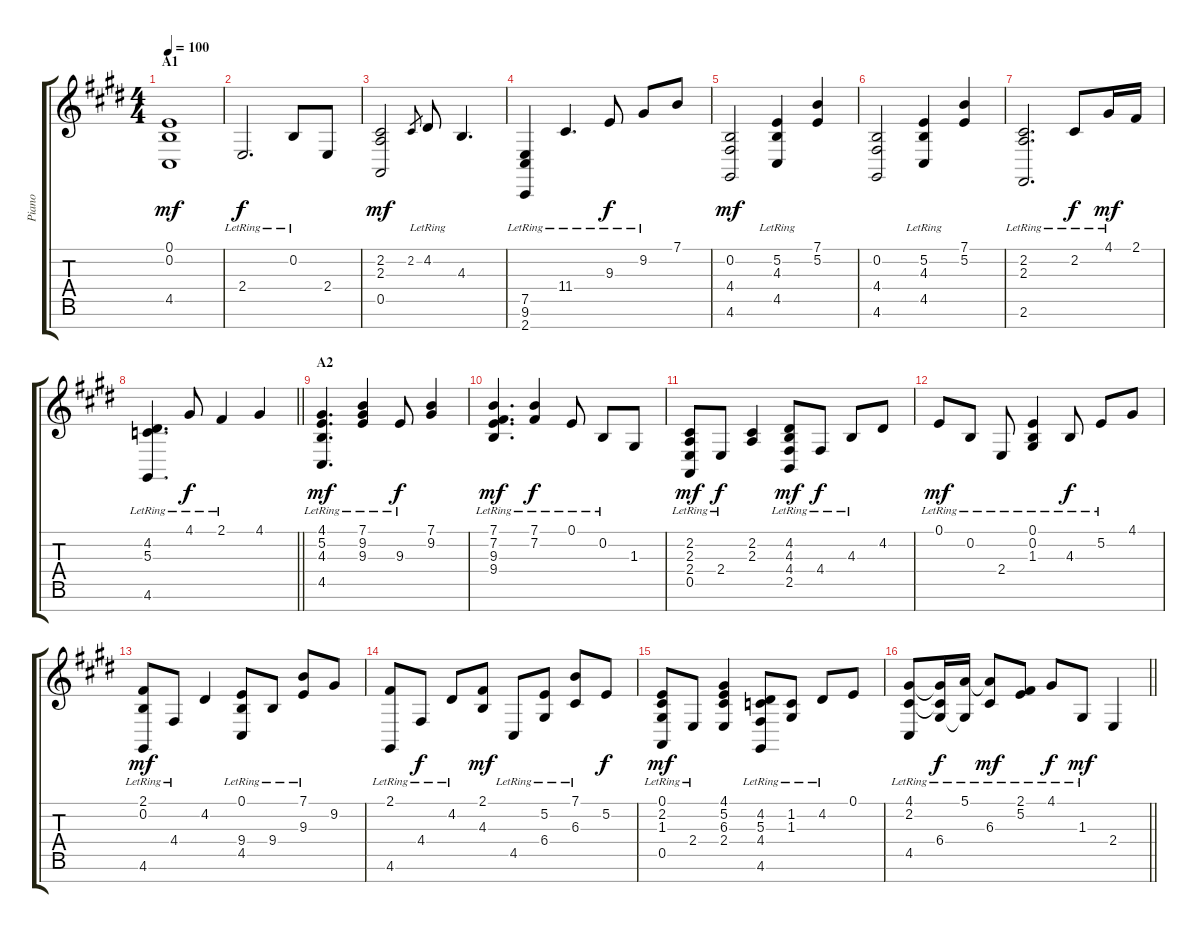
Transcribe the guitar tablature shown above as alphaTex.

\track ("Piano" "Piano") {instrument acousticgrandpiano}
\staff {score tabs}
\tuning (E4 B3 G3 D3 A2 E2 B1) {hide}
\ts (4 4)
\section ("" "A1")
\tempo 100
\clef g2
\ks e
(0.1 0.2 4.5).1{dy mf} |
2.4{lr}.2{d dy f} 0.2{lr}.8 2.4.8 |
(2.2 2.3 0.5).2{dy mf} 2.2.8{gr} 4.2{lr}.8 4.3.4{d} |
(7.5{lr} 9.6{lr} 2.7{lr}).4 11.4{lr}.4{d} 9.3{lr}.8{dy f} 9.2{lr}.8 7.1.8 |
(0.2 4.4 4.6).2{dy mf} (5.2{lr} 4.3{lr} 4.5{lr}).4 (7.1 5.2).4 |
(0.2 4.4 4.6).2 (5.2{lr} 4.3{lr} 4.5{lr}).4 (7.1 5.2).4 |
(2.2{lr} 2.3{lr} 2.6{lr}).2{d} 2.2{lr}.8{dy f} 4.1{lr}.16{dy mf} 2.1.16 |
\barLineRight lightlight
(4.2{lr} 5.3{lr} 4.6{lr}).4{d} 4.1{lr}.8{dy f} 2.1{lr}.4 4.1.4 |
\section ("" "A2")
(4.1{lr} 5.2{lr} 4.3{lr} 4.5{lr}).4{d dy mf} (7.1{lr} 9.2{lr} 9.3{lr}).4 9.3{lr}.8{dy f} (7.1 9.2).4 |
(7.1{lr} 7.2{lr} 9.3{lr} 9.4{lr}).4{d dy mf} (7.1{lr} 7.2{lr}).4{dy f} 0.1{lr}.8 0.2{lr}.8 1.3.8 |
(2.2{lr} 2.3{lr} 2.4{lr} 0.5{lr}).8{dy mf} 2.4{lr}.8{dy f} (2.2 2.3).4 (4.2{lr} 4.3{lr} 4.4{lr} 2.5{lr}).8{dy mf} 4.4{lr}.8{dy f} 4.3{lr}.8 4.2.8 |
0.1{lr}.8{dy mf} 0.2{lr}.8 2.4{lr}.8 (0.1{lr} 0.2{lr} 1.3{lr}).4 4.3{lr}.8{dy f} 5.2{lr}.8 4.1.8 |
(2.1{lr} 0.2{lr} 4.6{lr}).8{dy mf} 4.4{lr}.8 4.2.4 (0.1{lr} 9.4{lr} 4.5{lr}).8 9.4{lr}.8 (7.1{lr} 9.3{lr}).8 9.2.8 |
(2.1{lr} 4.6{lr}).8 4.4{lr}.8{dy f} 4.2{lr}.8 (2.1 4.3).8{dy mf} 4.5{lr}.8 (5.2{lr} 6.4{lr}).8 (7.1{lr} 6.3{lr}).8 5.2.8{dy f} |
(0.1 2.2 1.3 0.5{lr}).8{dy mf} 2.4{lr}.8 (4.1 5.2 6.3 2.4).4 (4.2{lr} 5.3{lr} 4.4{lr} 4.6{lr}).8 (1.2{lr} 1.3{lr}).8 4.2{lr}.8 0.1.8 |
\barLineRight lightlight
(4.1{lr} 2.2{lr} 4.5{lr}).8 (4.1{t} 2.2{t} 6.4{lr}).16{dy f} (5.1{lr} 6.4{t}).16 (5.1{t} 6.3{lr}).8{dy mf} (2.1{lr} 5.2{lr}).8 4.1{lr}.8{dy f} 1.3{lr}.8{dy mf} 2.4.4
